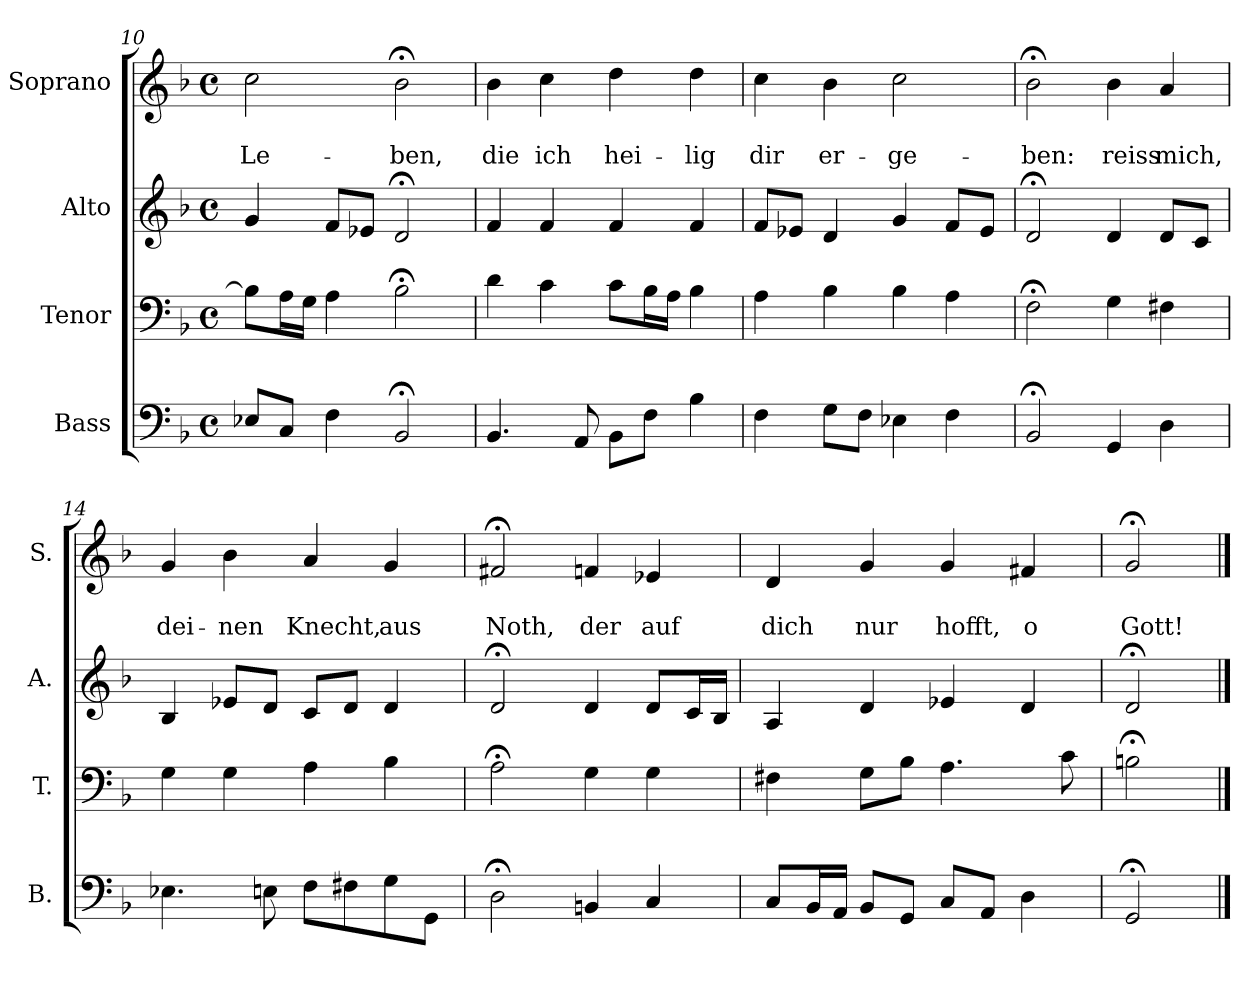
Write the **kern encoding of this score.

**kern	**kern	**kern	**kern	**text	**text
*part4	*part3	*part2	*part1	*part1	*part1
*staff4	*staff3	*staff2	*staff1	*staff1	*staff1
*I"Bass	*I"Tenor	*I"Alto	*I"Soprano	*	*
*I'B.	*I'T.	*I'A.	*I'S.	*	*
*clefF4	*clefF4	*clefG2	*clefG2	*	*
*k[b-]	*k[b-]	*k[b-]	*k[b-]	*	*
*F:	*F:	*F:	*d:	*	*
*M4/4	*M4/4	*M4/4	*M4/4	*	*
*met(c)	*met(c)	*met(c)	*met(c)	*	*
=10	=10	=10	=10	=10	=10
!	!	!	!	!	!LO:LY:b
8E-X/L	8B-\L]	4g/	2cc\	.	Le-
8C/J	16A\L	.	.	.	.
.	16G\JJ	.	.	.	.
4F\	4A\	8f/L	.	.	.
.	.	8e-X/J	.	.	.
!	!	!	!	!	!LO:LY:b
2BB-;</	2B-;<\	2d;</	2b-;<\	.	-ben,
=11	=11	=11	=11	=11	=11
!	!	!	!	!	!LO:LY:b
4.BB-/	4d\	4f/	4b-\	.	die
!	!	!	!	!	!LO:LY:b
.	4c\	4f/	4cc\	.	ich
8AA/	.	.	.	.	.
!	!	!	!	!	!LO:LY:b
8BB-\L	8c\L	4f/	4dd\	.	hei-
8F\J	16B-\L	.	.	.	.
.	16A\JJ	.	.	.	.
!	!	!	!	!	!LO:LY:b
4B-\	4B-\	4f/	4dd\	.	-lig
!!LO:PB:g=z
=12	=12	=12	=12	=12	=12
!	!	!	!	!	!LO:LY:b
4F\	4A\	8f/L	4cc\	.	dir
.	.	8e-X/J	.	.	.
!	!	!	!	!	!LO:LY:b
8G\L	4B-\	4d/	4b-\	.	er-
8F\J	.	.	.	.	.
!	!	!	!	!	!LO:LY:b
4E-X\	4B-\	4g/	2cc\	.	-ge-
4F\	4A\	8f/L	.	.	.
.	.	8e-/J	.	.	.
=13	=13	=13	=13	=13	=13
!	!	!	!	!	!LO:LY:b
2BB-;</	2F;<\	2d;</	2b-;<\	.	-ben:
!	!	!	!	!	!LO:LY:b
4GG/	4G\	4d/	4b-\	.	reiss
!	!	!	!	!	!LO:LY:b
4D\	4F#X\	8d/L	4a/	.	mich,
.	.	8c/J	.	.	.
=14	=14	=14	=14	=14	=14
!	!	!	!	!	!LO:LY:b
4.E-X\	4G\	4B-/	4g/	.	dei-
!	!	!	!	!	!LO:LY:b
.	4G\	8e-X/L	4b-\	.	-nen
8En\	.	8d/J	.	.	.
!	!	!	!	!	!LO:LY:b
8F\L	4A\	8c/L	4a/	.	Knecht,
8F#X\	.	8d/J	.	.	.
!	!	!	!	!	!LO:LY:b
8G\	4B-\	4d/	4g/	.	aus
8GG\J	.	.	.	.	.
=15	=15	=15	=15	=15	=15
!	!	!	!	!	!LO:LY:b
2D;<\	2A;<\	2d;</	2f#X;</	.	Noth,
!	!	!	!	!	!LO:LY:b
4BBn/	4G\	4d/	4fn/	.	der
!	!	!	!	!	!LO:LY:b
4C/	4G\	8d/L	4e-X/	.	auf
.	.	16c/L	.	.	.
.	.	16B-/JJ	.	.	.
=16	=16	=16	=16	=16	=16
!	!	!	!	!	!LO:LY:b
8C/L	4F#X\	4A/	4d/	.	dich
16BB-/L	.	.	.	.	.
16AA/JJ	.	.	.	.	.
!	!	!	!	!	!LO:LY:b
8BB-/L	8G\L	4d/	4g/	.	nur
8GG/J	8B-\J	.	.	.	.
!	!	!	!	!	!LO:LY:b
8C/L	4.A\	4e-X/	4g/	.	hofft,
8AA/J	.	.	.	.	.
!	!	!	!	!	!LO:LY:b
4D\	.	4d/	4f#X/	.	o
.	8c\	.	.	.	.
!!LO:LB:g=z
=17	=17	=17	=17	=17	=17
!	!	!	!	!	!LO:LY:b
2GG;</	2Bn;<\	2d;</	2g;</	.	Gott!
==	==	==	==	==	==
*-	*-	*-	*-	*-	*-
